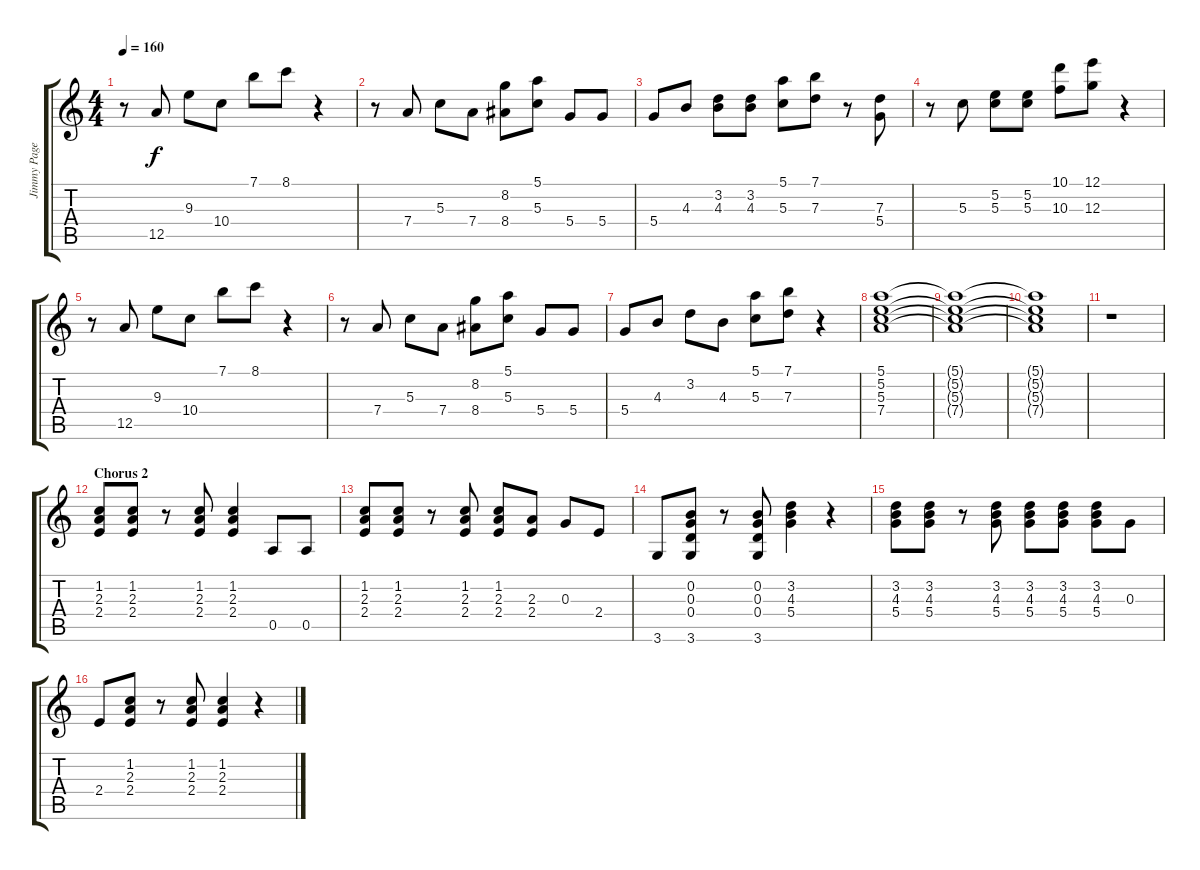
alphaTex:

\track ("Jimmy Page" "Jimmy Page") {instrument electricguitarjazz}
\staff {score tabs}
\tuning (E4 B3 G3 D3 A2 E2) {hide}
\ts (4 4)
\tempo 160
\clef g2
\ks c
r.8{dy f} 12.5.8 9.3.8 10.4.8 7.1.8 8.1.8 r.4 |
r.8 7.4.8 5.3.8 7.4.8 (8.2 8.4).8 (5.1 5.3).8 5.4.8 5.4.8 |
5.4.8 4.3.8 (3.2 4.3).8 (3.2 4.3).8 (5.1 5.3).8 (7.1 7.3).8 r.8 (7.3 5.4).8 |
r.8 5.3.8 (5.2 5.3).8 (5.2 5.3).8 (10.1 10.3).8 (12.1 12.3).8 r.4 |
r.8 12.5.8 9.3.8 10.4.8 7.1.8 8.1.8 r.4 |
r.8 7.4.8 5.3.8 7.4.8 (8.2 8.4).8 (5.1 5.3).8 5.4.8 5.4.8 |
5.4.8 4.3.8 3.2.8 4.3.8 (5.1 5.3).8 (7.1 7.3).8 r.4 |
(5.1 5.2 5.3 7.4).1 |
(5.1{t} 5.2{t} 5.3{t} 7.4{t}).1 |
(5.1{t} 5.2{t} 5.3{t} 7.4{t}).1 |
r.1 |
\section ("" "Chorus 2")
(1.2 2.3 2.4).8 (1.2 2.3 2.4).8 r.8 (1.2 2.3 2.4).8 (1.2 2.3 2.4).4 0.5.8 0.5.8 |
(1.2 2.3 2.4).8 (1.2 2.3 2.4).8 r.8 (1.2 2.3 2.4).8 (1.2 2.3 2.4).8 (2.3 2.4).8 0.3.8 2.4.8 |
3.6.8 (0.2 0.3 0.4 3.6).8 r.8 (0.2 0.3 0.4 3.6).8 (3.2 4.3 5.4).4 r.4 |
(3.2 4.3 5.4).8 (3.2 4.3 5.4).8 r.8 (3.2 4.3 5.4).8 (3.2 4.3 5.4).8 (3.2 4.3 5.4).8 (3.2 4.3 5.4).8 0.3.8 |
2.4.8 (1.2 2.3 2.4).8 r.8 (1.2 2.3 2.4).8 (1.2 2.3 2.4).4 r.4
